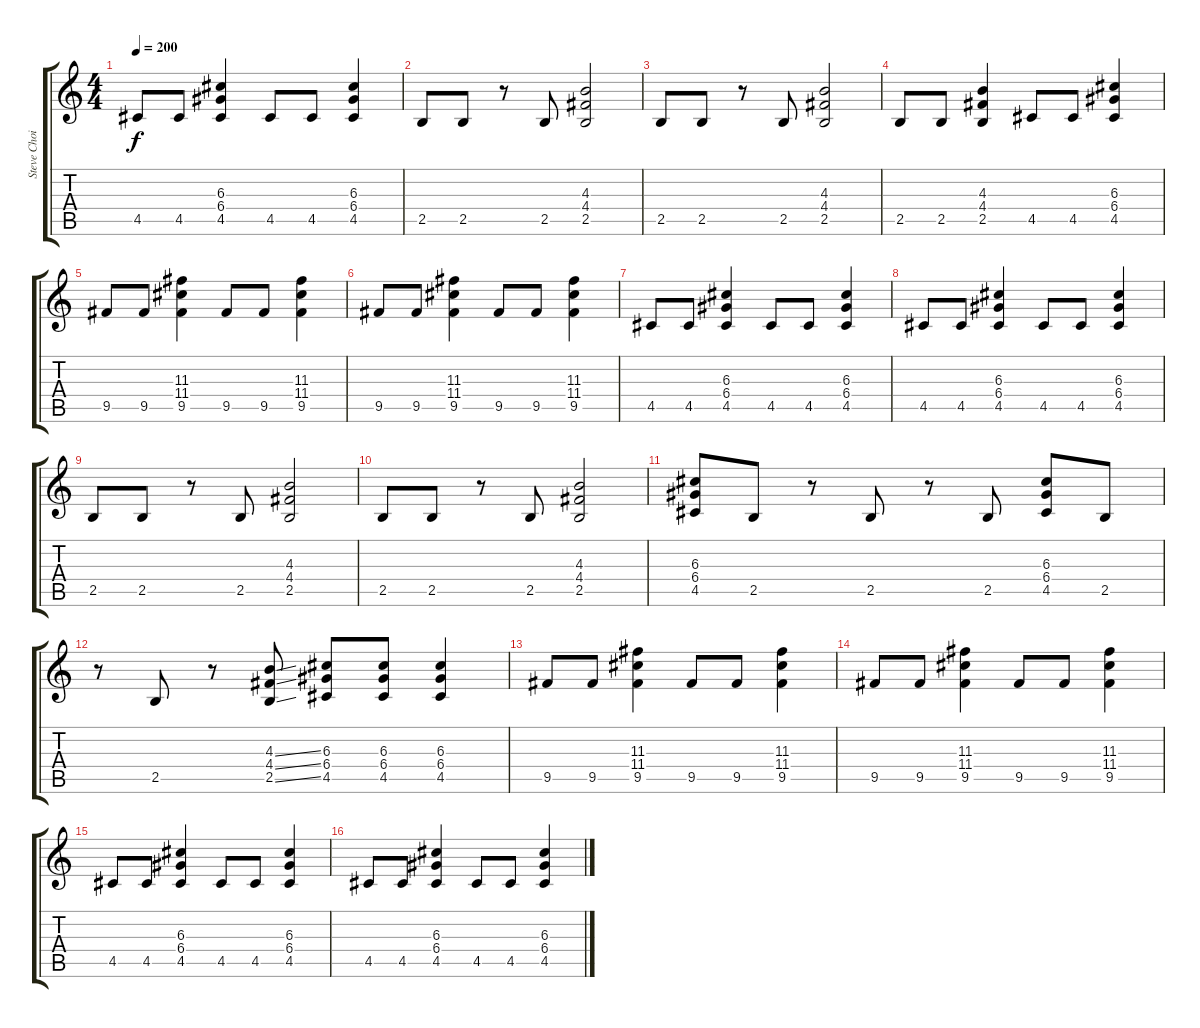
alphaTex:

\track ("Steve Choi" "Steve Choi") {instrument acousticguitarsteel}
\staff {score tabs}
\tuning (E4 B3 G3 D3 A2 E2) {hide}
\ts (4 4)
\tempo 200
\clef g2
\ks c
4.5.8{dy f} 4.5.8 (6.3 6.4 4.5).4 4.5.8 4.5.8 (6.3 6.4 4.5).4 |
2.5.8 2.5.8 r.8 2.5.8 (4.3 4.4 2.5).2 |
2.5.8 2.5.8 r.8 2.5.8 (4.3 4.4 2.5).2 |
2.5.8 2.5.8 (4.3 4.4 2.5).4 4.5.8 4.5.8 (6.3 6.4 4.5).4 |
9.5.8 9.5.8 (11.3 11.4 9.5).4 9.5.8 9.5.8 (11.3 11.4 9.5).4 |
9.5.8 9.5.8 (11.3 11.4 9.5).4 9.5.8 9.5.8 (11.3 11.4 9.5).4 |
4.5.8 4.5.8 (6.3 6.4 4.5).4 4.5.8 4.5.8 (6.3 6.4 4.5).4 |
4.5.8 4.5.8 (6.3 6.4 4.5).4 4.5.8 4.5.8 (6.3 6.4 4.5).4 |
2.5.8 2.5.8 r.8 2.5.8 (4.3 4.4 2.5).2 |
2.5.8 2.5.8 r.8 2.5.8 (4.3 4.4 2.5).2 |
(6.3 6.4 4.5).8 2.5.8 r.8 2.5.8 r.8 2.5.8 (6.3 6.4 4.5).8 2.5.8 |
r.8 2.5.8 r.8 (4.3{ss} 4.4{ss} 2.5{ss}).8 (6.3 6.4 4.5).8 (6.3 6.4 4.5).8 (6.3 6.4 4.5).4 |
9.5.8 9.5.8 (11.3 11.4 9.5).4 9.5.8 9.5.8 (11.3 11.4 9.5).4 |
9.5.8 9.5.8 (11.3 11.4 9.5).4 9.5.8 9.5.8 (11.3 11.4 9.5).4 |
4.5.8 4.5.8 (6.3 6.4 4.5).4 4.5.8 4.5.8 (6.3 6.4 4.5).4 |
4.5.8 4.5.8 (6.3 6.4 4.5).4 4.5.8 4.5.8 (6.3 6.4 4.5).4
